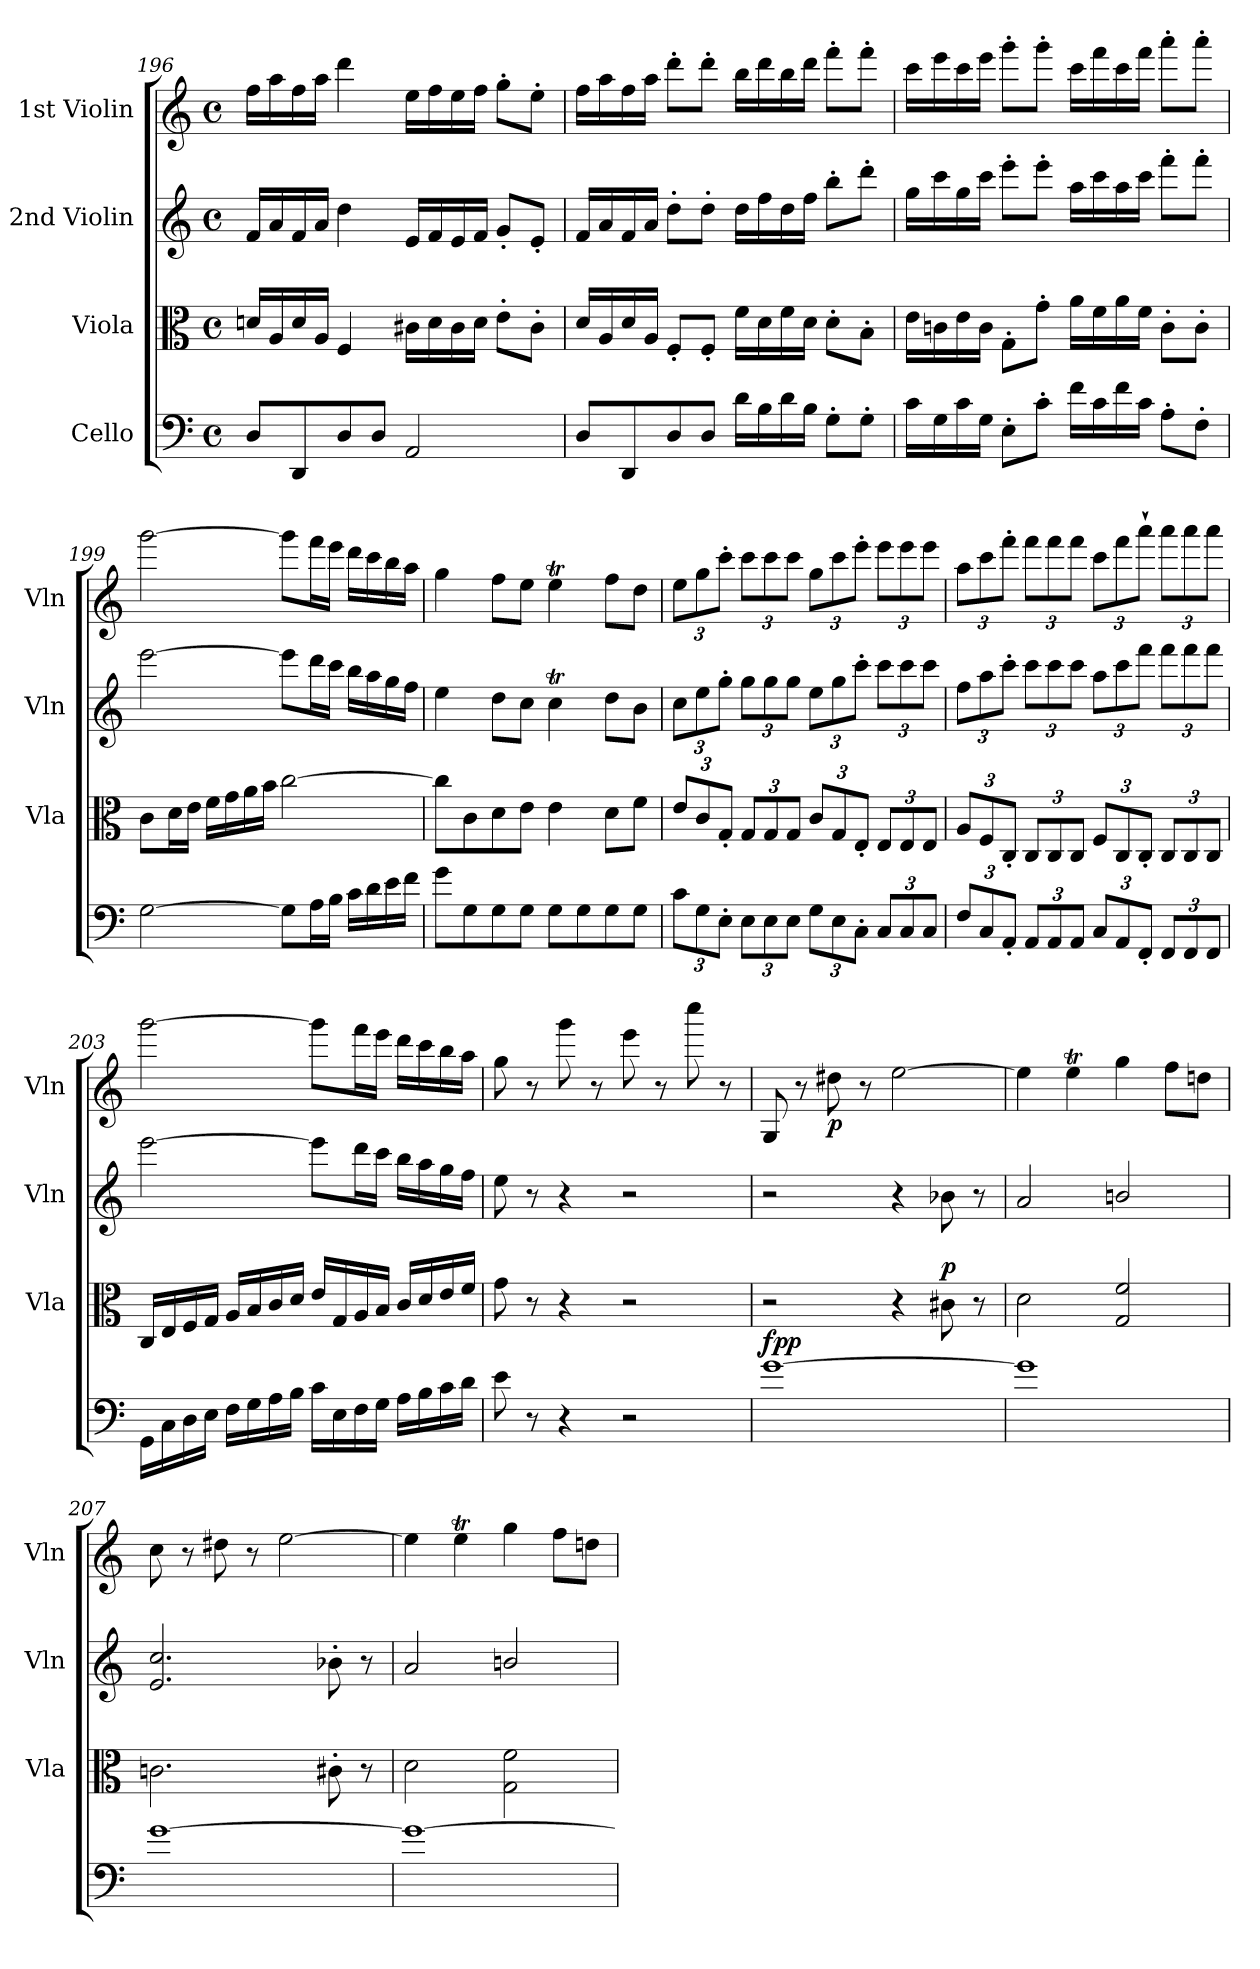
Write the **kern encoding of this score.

**kern	**dynam	**kern	**dynam	**kern	**kern	**dynam
*part4	*part4	*part3	*part3	*part2	*part1	*part1
*staff4	*staff4	*staff3	*staff3	*staff2	*staff1	*staff1
*I"Cello	*	*I"Viola	*	*I"2nd Violin	*I"1st Violin	*
*	*	*I'Vla	*	*I'Vln	*I'Vln	*
*clefF4	*	*clefC3	*	*clefG2	*clefG2	*
*k[]	*	*k[]	*	*k[]	*k[]	*
*M4/4	*	*M4/4	*	*M4/4	*M4/4	*
*met(c)	*	*met(c)	*	*met(c)	*met(c)	*
=196	=196	=196	=196	=196	=196	=196
8D/L	.	16dn/LL	.	16f/LL	16ff\LL	.
.	.	16A/	.	16a/	16aa\	.
8DD/	.	16d/	.	16f/	16ff\	.
.	.	16A/JJ	.	16a/JJ	16aa\JJ	.
8D/	.	4F/	.	4dd\	4ddd\	.
8D/J	.	.	.	.	.	.
2AA/	.	16c#X\LL	.	16e/LL	16ee\LL	.
.	.	16d\	.	16f/	16ff\	.
.	.	16c#\	.	16e/	16ee\	.
.	.	16d\JJ	.	16f/JJ	16ff\JJ	.
.	.	8e'\L	.	8g'/L	8gg'\L	.
.	.	8c#'\J	.	8e'/J	8ee'\J	.
=197	=197	=197	=197	=197	=197	=197
8D/L	.	16d/LL	.	16f/LL	16ff\LL	.
.	.	16A/	.	16a/	16aa\	.
8DD/	.	16d/	.	16f/	16ff\	.
.	.	16A/JJ	.	16a/JJ	16aa\JJ	.
8D/	.	8F'/L	.	8dd'\L	8ddd'\L	.
8D/J	.	8F'/J	.	8dd'\J	8ddd'\J	.
16d\LL	.	16f\LL	.	16dd\LL	16bb\LL	.
16B\	.	16d\	.	16ff\	16ddd\	.
16d\	.	16f\	.	16dd\	16bb\	.
16B\JJ	.	16d\JJ	.	16ff\JJ	16ddd\JJ	.
8G'\L	.	8d'\L	.	8bb'\L	8fff'\L	.
8G'\J	.	8B'\J	.	8ddd'\J	8fff'\J	.
=198	=198	=198	=198	=198	=198	=198
16c\LL	.	16e\LL	.	16gg\LL	16ccc\LL	.
16G\	.	16cn\	.	16ccc\	16eee\	.
16c\	.	16e\	.	16gg\	16ccc\	.
16G\JJ	.	16c\JJ	.	16ccc\JJ	16eee\JJ	.
8E'\L	.	8G'\L	.	8eee'\L	8ggg'\L	.
8c'\J	.	8g'\J	.	8eee'\J	8ggg'\J	.
16f\LL	.	16a\LL	.	16aa\LL	16ccc\LL	.
16c\	.	16f\	.	16ccc\	16fff\	.
16f\	.	16a\	.	16aa\	16ccc\	.
16c\JJ	.	16f\JJ	.	16ccc\JJ	16fff\JJ	.
8A'\L	.	8c'\L	.	8fff'\L	8aaa'\L	.
8F'\J	.	8c'\J	.	8fff'\J	8aaa'\J	.
=199	=199	=199	=199	=199	=199	=199
[2G\	.	8c\L	.	[2eee\	[2ggg\	.
.	.	16d\L	.	.	.	.
.	.	16e\JJ	.	.	.	.
.	.	16f\LL	.	.	.	.
.	.	16g\	.	.	.	.
.	.	16a\	.	.	.	.
.	.	16b\JJ	.	.	.	.
8G\L]	.	[2cc\	.	8eee\L]	8ggg\L]	.
16A\L	.	.	.	16ddd\L	16fff\L	.
16B\JJ	.	.	.	16ccc\JJ	16eee\JJ	.
16c\LL	.	.	.	16bb\LL	16ddd\LL	.
16d\	.	.	.	16aa\	16ccc\	.
16e\	.	.	.	16gg\	16bb\	.
16f\JJ	.	.	.	16ff\JJ	16aa\JJ	.
=200	=200	=200	=200	=200	=200	=200
8g\L	.	8cc\L]	.	4ee\	4gg\	.
8G\	.	8c\	.	.	.	.
8G\	.	8d\	.	8dd\L	8ff\L	.
8G\J	.	8e\J	.	8cc\J	8ee\J	.
8G\L	.	4e\	.	4ccT\	4eet\	.
8G\	.	.	.	.	.	.
8G\	.	8d\L	.	8dd\L	8ff\L	.
8G\J	.	8f\J	.	8b\J	8dd\J	.
=201	=201	=201	=201	=201	=201	=201
*Xbrackettup	*	*Xbrackettup	*	*Xbrackettup	*Xbrackettup	*
12c\L	.	12e/L	.	12cc\L	12ee\L	.
12G\	.	12c/	.	12ee\	12gg\	.
12E'\J	.	12G'/J	.	12gg'\J	12ccc'\J	.
12E\L	.	12G/L	.	12gg\L	12ccc\L	.
12E\	.	12G/	.	12gg\	12ccc\	.
12E\J	.	12G/J	.	12gg\J	12ccc\J	.
12G\L	.	12c/L	.	12ee\L	12gg\L	.
12E\	.	12G/	.	12gg\	12ccc\	.
12C'\J	.	12E'/J	.	12ccc'\J	12eee'\J	.
12C/L	.	12E/L	.	12ccc\L	12eee\L	.
12C/	.	12E/	.	12ccc\	12eee\	.
12C/J	.	12E/J	.	12ccc\J	12eee\J	.
=202	=202	=202	=202	=202	=202	=202
12F/L	.	12A/L	.	12ff\L	12aa\L	.
12C/	.	12F/	.	12aa\	12ccc\	.
12AA'/J	.	12C'/J	.	12ccc'\J	12fff'\J	.
12AA/L	.	12C/L	.	12ccc\L	12fff\L	.
12AA/	.	12C/	.	12ccc\	12fff\	.
12AA/J	.	12C/J	.	12ccc\J	12fff\J	.
12C/L	.	12F/L	.	12aa\L	12ccc\L	.
12AA/	.	12C/	.	12ccc\	12fff\	.
12FF'/J	.	12C'/J	.	12fff\J	12aaa''\J	.
12FF/L	.	12C/L	.	12fff\L	12aaa\L	.
12FF/	.	12C/	.	12fff\	12aaa\	.
12FF/J	.	12C/J	.	12fff\J	12aaa\J	.
=203	=203	=203	=203	=203	=203	=203
16GG\LL	.	16C/LL	.	[2eee\	[2ggg\	.
16C\	.	16E/	.	.	.	.
16D\	.	16F/	.	.	.	.
16E\JJ	.	16G/JJ	.	.	.	.
16F\LL	.	16A/LL	.	.	.	.
16G\	.	16B/	.	.	.	.
16A\	.	16c/	.	.	.	.
16B\JJ	.	16d/JJ	.	.	.	.
16c\LL	.	16e/LL	.	8eee\L]	8ggg\L]	.
16E\	.	16G/	.	.	.	.
16F\	.	16A/	.	16ddd\L	16fff\L	.
16G\JJ	.	16B/JJ	.	16ccc\JJ	16eee\JJ	.
16A\LL	.	16c/LL	.	16bb\LL	16ddd\LL	.
16B\	.	16d/	.	16aa\	16ccc\	.
16c\	.	16e/	.	16gg\	16bb\	.
16d\JJ	.	16f/JJ	.	16ff\JJ	16aa\JJ	.
=204	=204	=204	=204	=204	=204	=204
8e\	.	8g\	.	8ee\	8gg\	.
8r	.	8r	.	8r	8r	.
4r	.	4r	.	4r	8ggg\	.
.	.	.	.	.	8r	.
2r	.	2r	.	2r	8eee\	.
.	.	.	.	.	8r	.
.	.	.	.	.	8cccc\	.
.	.	.	.	.	8r	.
=205	=205	=205	=205	=205	=205	=205
!	!LO:DY:b	!	!	!	!	!
!	!LO:DY:n=1:a	!	!	!	!	!
[1g	fp p	2r	.	2r	8G/	.
.	.	.	.	.	8r	.
!	!	!	!	!	!	!LO:DY:b
.	.	.	.	.	8dd#X\	p
.	.	.	.	.	8r	.
.	.	4r	.	4r	[2ee\	.
!	!	!	!LO:DY:a	!	!	!
.	.	8c#X\	p	8b-X\	.	.
.	.	8r	.	8r	.	.
=206	=206	=206	=206	=206	=206	=206
1g]	.	2d\	.	2a/	4ee\]	.
.	.	.	.	.	4eet\	.
.	.	2G/ 2f/	.	2bn/	4gg\	.
.	.	.	.	.	8ff\L	.
.	.	.	.	.	8ddn\J	.
=207	=207	=207	=207	=207	=207	=207
[1g	.	2.cn\	.	2.e/ 2.cc/	8cc\	.
.	.	.	.	.	8r	.
.	.	.	.	.	8dd#X\	.
.	.	.	.	.	8r	.
.	.	.	.	.	[2ee\	.
.	.	8c#X'\	.	8b-X'\	.	.
.	.	8r	.	8r	.	.
=208	=208	=208	=208	=208	=208	=208
1g_	.	2d\	.	2a/	4ee\]	.
.	.	.	.	.	4eet\	.
.	.	2G\ 2f\	.	2bn/	4gg\	.
.	.	.	.	.	8ff\L	.
.	.	.	.	.	8ddn\J	.
=	=	=	=	=	=	=
*-	*-	*-	*-	*-	*-	*-
